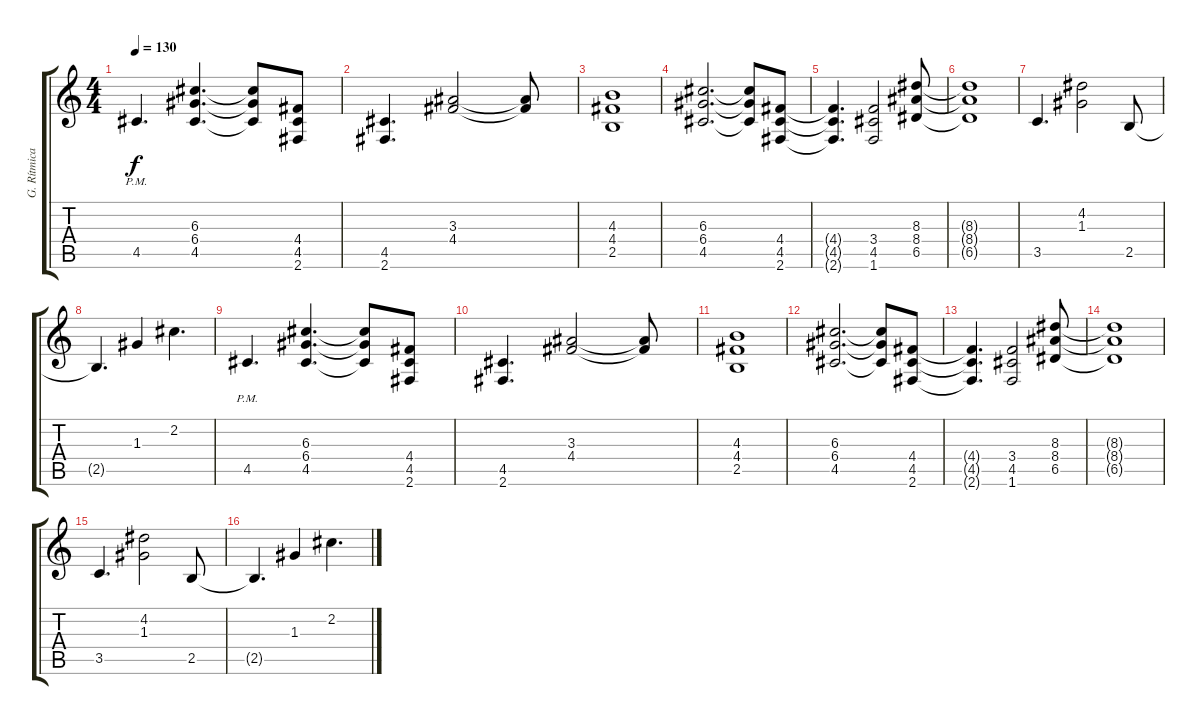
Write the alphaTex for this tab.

\track ("G. Rítmica" "G. Rítmica") {instrument distortionguitar}
\staff {score tabs}
\tuning (E4 B3 G3 D3 A2 E2) {hide}
\ts (4 4)
\tempo 130
\clef g2
\ks c
4.5{pm}.4{d dy f} (6.3 6.4 4.5).4{d} (6.3{t} 6.4{t} 4.5{t}).8 (4.4 4.5 2.6).8 |
(4.5 2.6).4{d} (3.3 4.4).2 (3.3{t} 4.4{t}).8 |
(4.3 4.4 2.5).1 |
(6.3 6.4 4.5).2{d} (6.3{t} 6.4{t} 4.5{t}).8 (4.4 4.5 2.6).8 |
(4.4{t} 4.5{t} 2.6{t}).4{d} (3.4 4.5 1.6).2 (8.3 8.4 6.5).8 |
(8.3{t} 8.4{t} 6.5{t}).1 |
3.5.4{d} (4.2 1.3).2 2.5.8 |
2.5{t}.4{d} 1.3.4 2.2.4{d} |
4.5{pm}.4{d} (6.3 6.4 4.5).4{d} (6.3{t} 6.4{t} 4.5{t}).8 (4.4 4.5 2.6).8 |
(4.5 2.6).4{d} (3.3 4.4).2 (3.3{t} 4.4{t}).8 |
(4.3 4.4 2.5).1 |
(6.3 6.4 4.5).2{d} (6.3{t} 6.4{t} 4.5{t}).8 (4.4 4.5 2.6).8 |
(4.4{t} 4.5{t} 2.6{t}).4{d} (3.4 4.5 1.6).2 (8.3 8.4 6.5).8 |
(8.3{t} 8.4{t} 6.5{t}).1 |
3.5.4{d} (4.2 1.3).2 2.5.8 |
2.5{t}.4{d} 1.3.4 2.2.4{d}
